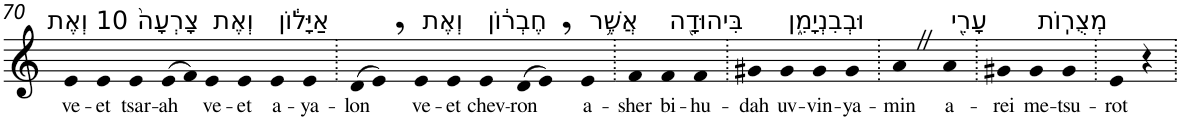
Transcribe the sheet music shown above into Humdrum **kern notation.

**kern	**text
*part1	*part1
*staff1	*staff1
*I"Piano	*
*I'Pno	*
!!LO:PB:g=z
*clefG2	*
*k[]	*
=70	=70
!LO:TX:a:t=10 וְאֶת	!
!	!LO:LY:b
4e	ve-
!	!LO:LY:b
4e	-et
!LO:TX:a:t=צָרְעָה֙	!
!	!LO:LY:b
4e	tsar-
!	!LO:LY:b
(>8e	-ah
8f)	.
!LO:TX:a:t=וְאֶת	!
!	!LO:LY:b
4e	ve-
!	!LO:LY:b
4e	-et
!LO:TX:a:t=אַיָּל֔וֹן	!
!	!LO:LY:b
4e	a-
!	!LO:LY:b
4e	-ya-
=71.	=71.
!	!LO:LY:b
(>8d	-lon
8e,)	.
!LO:TX:a:t=וְאֶת	!
!	!LO:LY:b
4e	ve-
!	!LO:LY:b
4e	-et
!LO:TX:a:t=חֶבְר֔וֹן	!
!	!LO:LY:b
4e	chev-
!	!LO:LY:b
(>8d	-ron
8e,)	.
!LO:TX:a:t=אֲשֶׁ֥ר	!
!	!LO:LY:b
4e	a-
=72.	=72.
!	!LO:LY:b
4f	-sher
!LO:TX:a:t=בִּיהוּדָ֖ה	!
!	!LO:LY:b
4f	bi-
!	!LO:LY:b
4f	-hu-
=73.	=73.
!	!LO:LY:b
4g#X	-dah
!LO:TX:a:t=וּבְבִנְיָמִ֑ן	!
!	!LO:LY:b
4g#	uv-
!	!LO:LY:b
4g#	-vin-
!	!LO:LY:b
4g#	-ya-
=74.	=74.
!	!LO:LY:b
4aZ	-min
!LO:TX:a:t=עָרֵ֖י	!
!	!LO:LY:b
4a	a-
=75.	=75.
!	!LO:LY:b
4g#X	-rei
!LO:TX:a:t=מְצֻרֽוֹת	!
!	!LO:LY:b
4g#	me-
!	!LO:LY:b
4g#	-tsu-
=76.	=76.
!	!LO:LY:b
4e	-rot
4r	.
=.	=.
*-	*-
